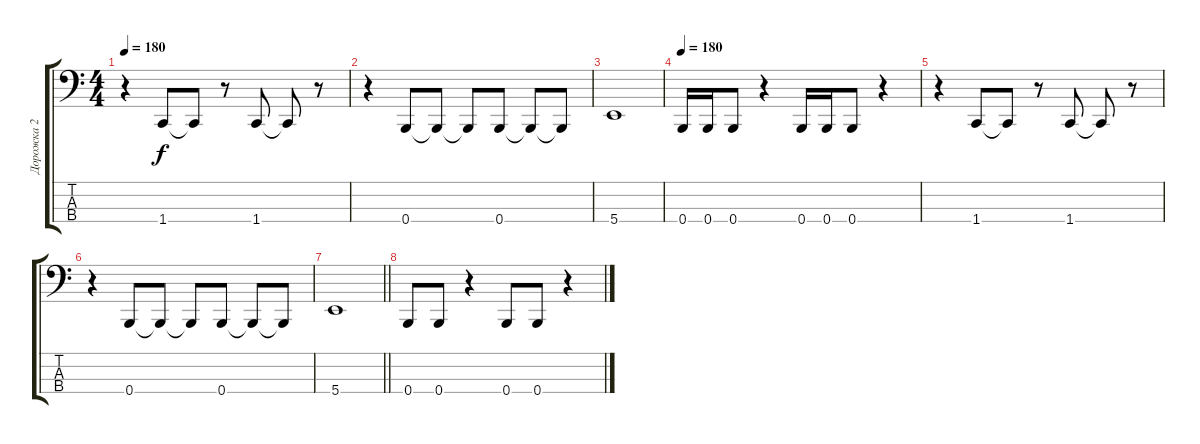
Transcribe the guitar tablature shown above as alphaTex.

\track ("Дорожка 2" "Дорожка 2") {instrument electricbasspick}
\staff {score tabs}
\tuning (E2 B1 Gb1 B0) {hide}
\ts (4 4)
\tempo 180
\clef f4
\ks c
r.4{dy f} 1.4.8 1.4{t}.8 r.8 1.4.8 1.4{t}.8 r.8 |
r.4 0.4.8 0.4{t}.8 0.4{t}.8 0.4.8 0.4{t}.8 0.4{t}.8 |
5.4.1 |
\tempo 180
0.4.16 0.4.16 0.4.8 r.4 0.4.16 0.4.16 0.4.8 r.4 |
r.4 1.4.8 1.4{t}.8 r.8 1.4.8 1.4{t}.8 r.8 |
r.4 0.4.8 0.4{t}.8 0.4{t}.8 0.4.8 0.4{t}.8 0.4{t}.8 |
\barLineRight lightlight
5.4.1 |
0.4.8 0.4.8 r.4 0.4.8 0.4.8 r.4
